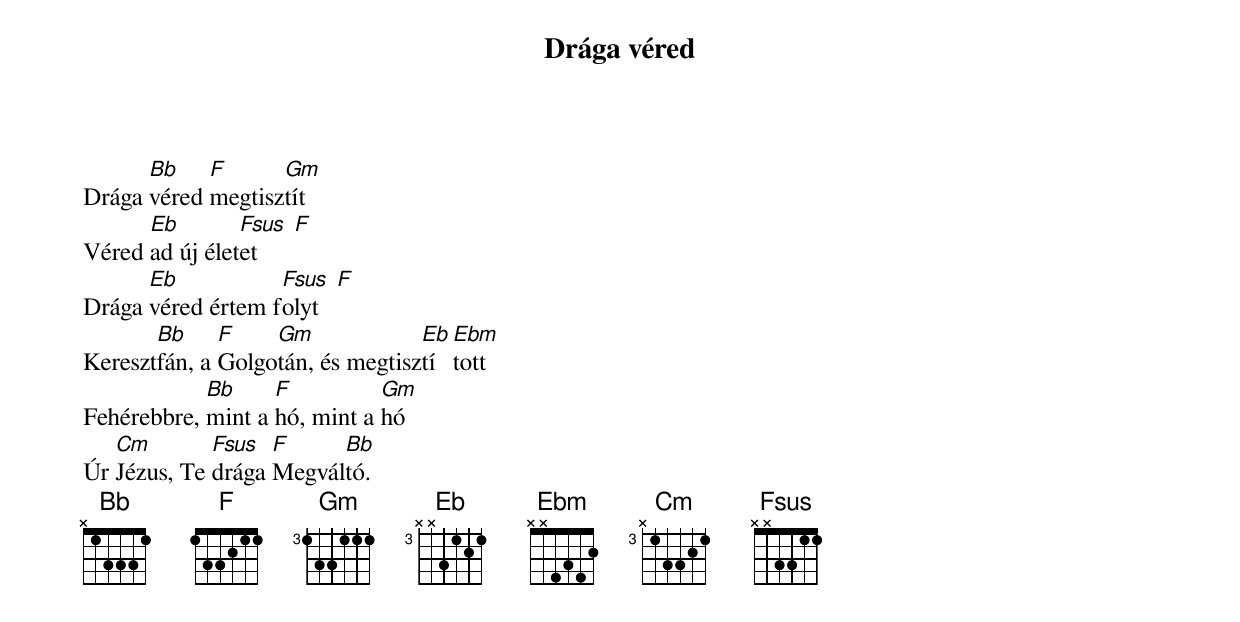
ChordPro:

{title: Drága véred}
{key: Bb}
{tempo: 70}
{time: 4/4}
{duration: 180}



Drága [Bb]véred [F]megtisz[Gm]tít
Véred [Eb]ad új élet[Fsus  F]et
Drága [Eb]véred értem f[Fsus  F]olyt
Kereszt[Bb]fán, a [F]Golgo[Gm]tán, és megtisz[Eb]tí[Ebm]tott
Fehérebbre, [Bb]mint a [F]hó, mint a [Gm]hó
Úr [Cm]Jézus, Te [Fsus]drága [F]Megvál[Bb]tó.
